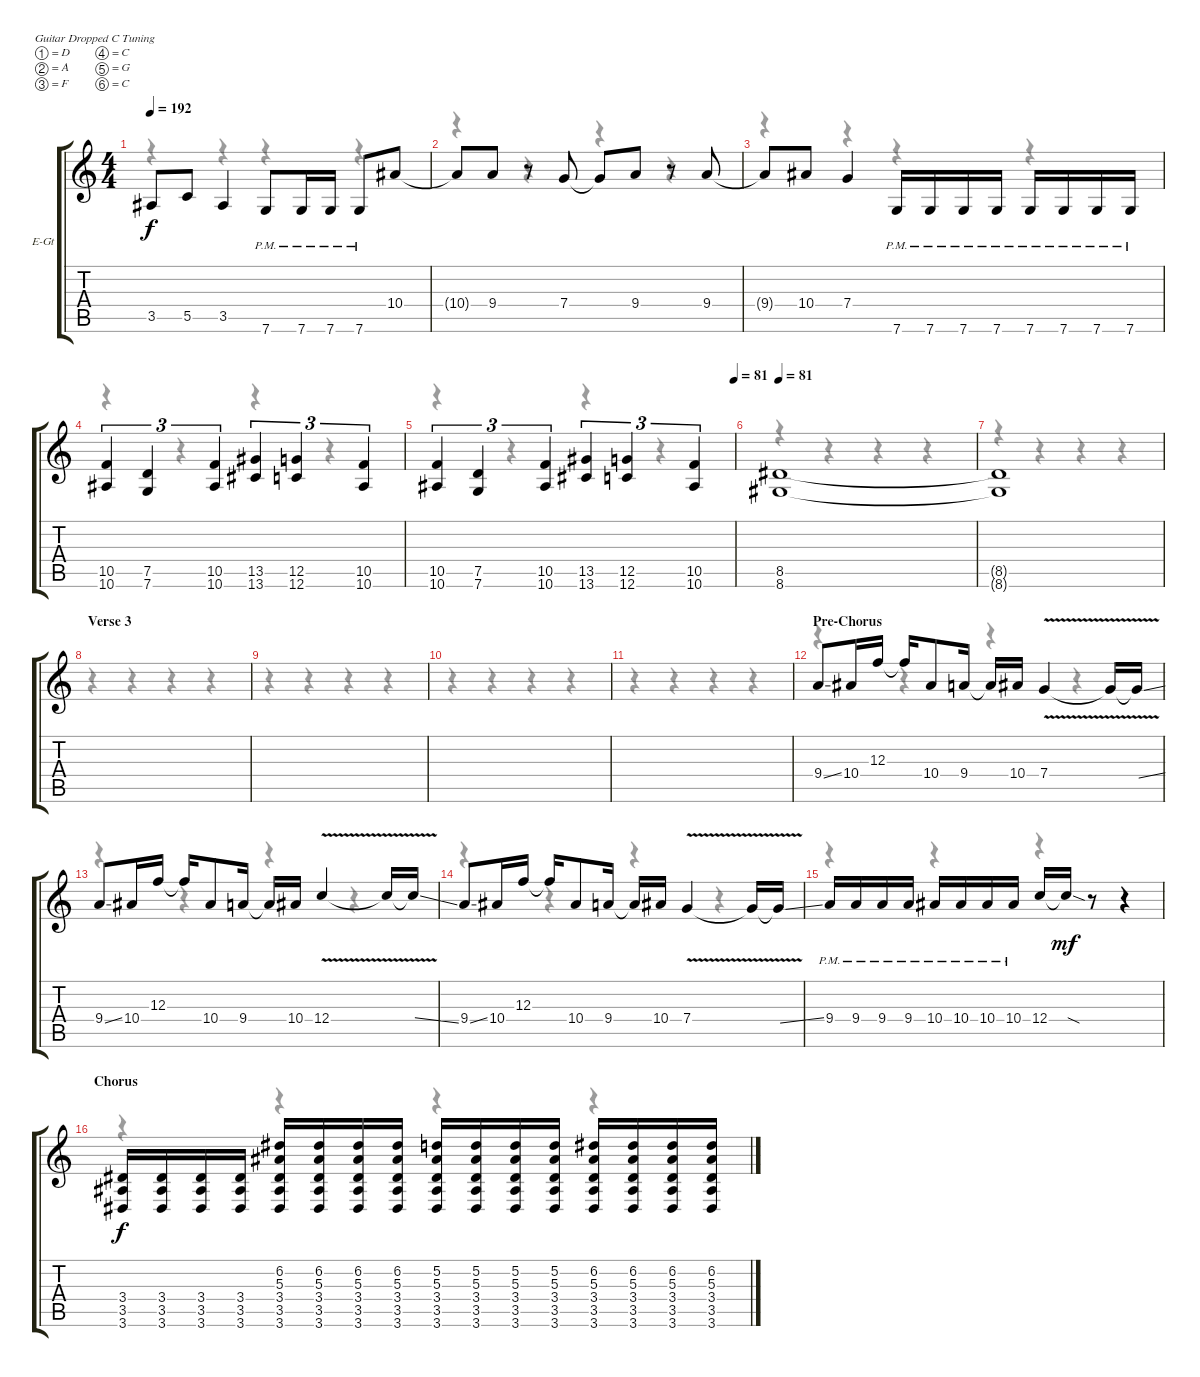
\bracketExtendMode groupsimilarinstruments
\firstSystemTrackNameOrientation horizontal
\otherSystemsTrackNameOrientation horizontal
\track ("Padge (Drive)" "E-Gt") {instrument distortionguitar}
\staff {score tabs}
\tuning (D4 A3 F3 C3 G2 C2)
\voice
\ts (4 4)
\tempo 192
\clef g2
\ks c
3.5{t}.8{dy f} 5.5.8 3.5.4 7.6{pm}.8 7.6{pm}.16 7.6{pm}.16 7.6{pm}.8 10.4.8 |
10.4{t}.8 9.4.8 r.8 7.4.8 7.4{t}.8 9.4.8 r.8 9.4.8 |
9.4{t}.8 10.4.8 7.4.4 7.6{pm}.16 7.6{pm}.16 7.6{pm}.16 7.6{pm}.16 7.6{pm}.16 7.6{pm}.16 7.6{pm}.16 7.6{pm}.16 |
(10.5 10.6).4{tu (3 2)} (7.5 7.6).4{tu (3 2)} (10.5 10.6).4{tu (3 2)} (13.5 13.6).4{tu (3 2)} (12.5 12.6).4{tu (3 2)} (10.5 10.6).4{tu (3 2)} |
\tempo (81 1)
(10.5 10.6).4{tu (3 2)} (7.5 7.6).4{tu (3 2)} (10.5 10.6).4{tu (3 2)} (13.5 13.6).4{tu (3 2)} (12.5 12.6).4{tu (3 2)} (10.5 10.6).4{tu (3 2)} |
\tempo 81
(8.5 8.6).1 |
(8.5{t} 8.6{t}).1 |
\section ("" "Verse 3")
|
|
|
|
\section ("" "Pre-Chorus")
9.4{ss}.8 10.4.16 12.3.16 12.3{t}.16 10.4.8 9.4.16 9.4{t}.16 10.4.16 7.4{v}.4 7.4{v t}.16 7.4{v ss t}.16 |
9.4{ss}.8 10.4.16 12.3.16 12.3{t}.16 10.4.8 9.4.16 9.4{t}.16 10.4.16 12.4{v}.4 12.4{v t}.16 12.4{v ss t}.16 |
9.4{ss}.8 10.4.16 12.3.16 12.3{t}.16 10.4.8 9.4.16 9.4{t}.16 10.4.16 7.4{v}.4 7.4{v t}.16 7.4{v ss t}.16 |
9.4{pm}.16 9.4{pm}.16 9.4{pm}.16 9.4{pm}.16 10.4{pm}.16 10.4{pm}.16 10.4{pm}.16 10.4{pm}.16 12.4.16 12.4{sod t}.16{dy mf} r.8 r.4 |
\section ("" "Chorus")
(3.4 3.5 3.6).16{dy f} (3.4 3.5 3.6).16 (3.4 3.5 3.6).16 (3.4 3.5 3.6).16 (6.2 5.3 3.4 3.5 3.6).16 (6.2 5.3 3.4 3.5 3.6).16 (6.2 5.3 3.4 3.5 3.6).16 (6.2 5.3 3.4 3.5 3.6).16 (5.2 5.3 3.4 3.5 3.6).16 (5.2 5.3 3.4 3.5 3.6).16 (5.2 5.3 3.4 3.5 3.6).16 (5.2 5.3 3.4 3.5 3.6).16 (6.2 5.3 3.4 3.5 3.6).16 (6.2 5.3 3.4 3.5 3.6).16 (6.2 5.3 3.4 3.5 3.6).16 (6.2 5.3 3.4 3.5 3.6).16
\voice
\clef g2
\ottava regular
\simile none
\ks c
r.4{dy mf} r.4 r.4 r.4 |
r.4 r.4 r.4 r.4 |
r.4 r.4 r.4 r.4 |
r.4 r.4 r.4 r.4 |
r.4 r.4 r.4 r.4 |
r.4 r.4 r.4 r.4 |
r.4 r.4 r.4 r.4 |
r.4 r.4 r.4 r.4 |
r.4 r.4 r.4 r.4 |
r.4 r.4 r.4 r.4 |
r.4 r.4 r.4 r.4 |
r.4 r.4 r.4 r.4 |
r.4 r.4 r.4 r.4 |
r.4 r.4 r.4 r.4 |
r.4 r.4 r.4 r.4 |
r.4 r.4 r.4 r.4
